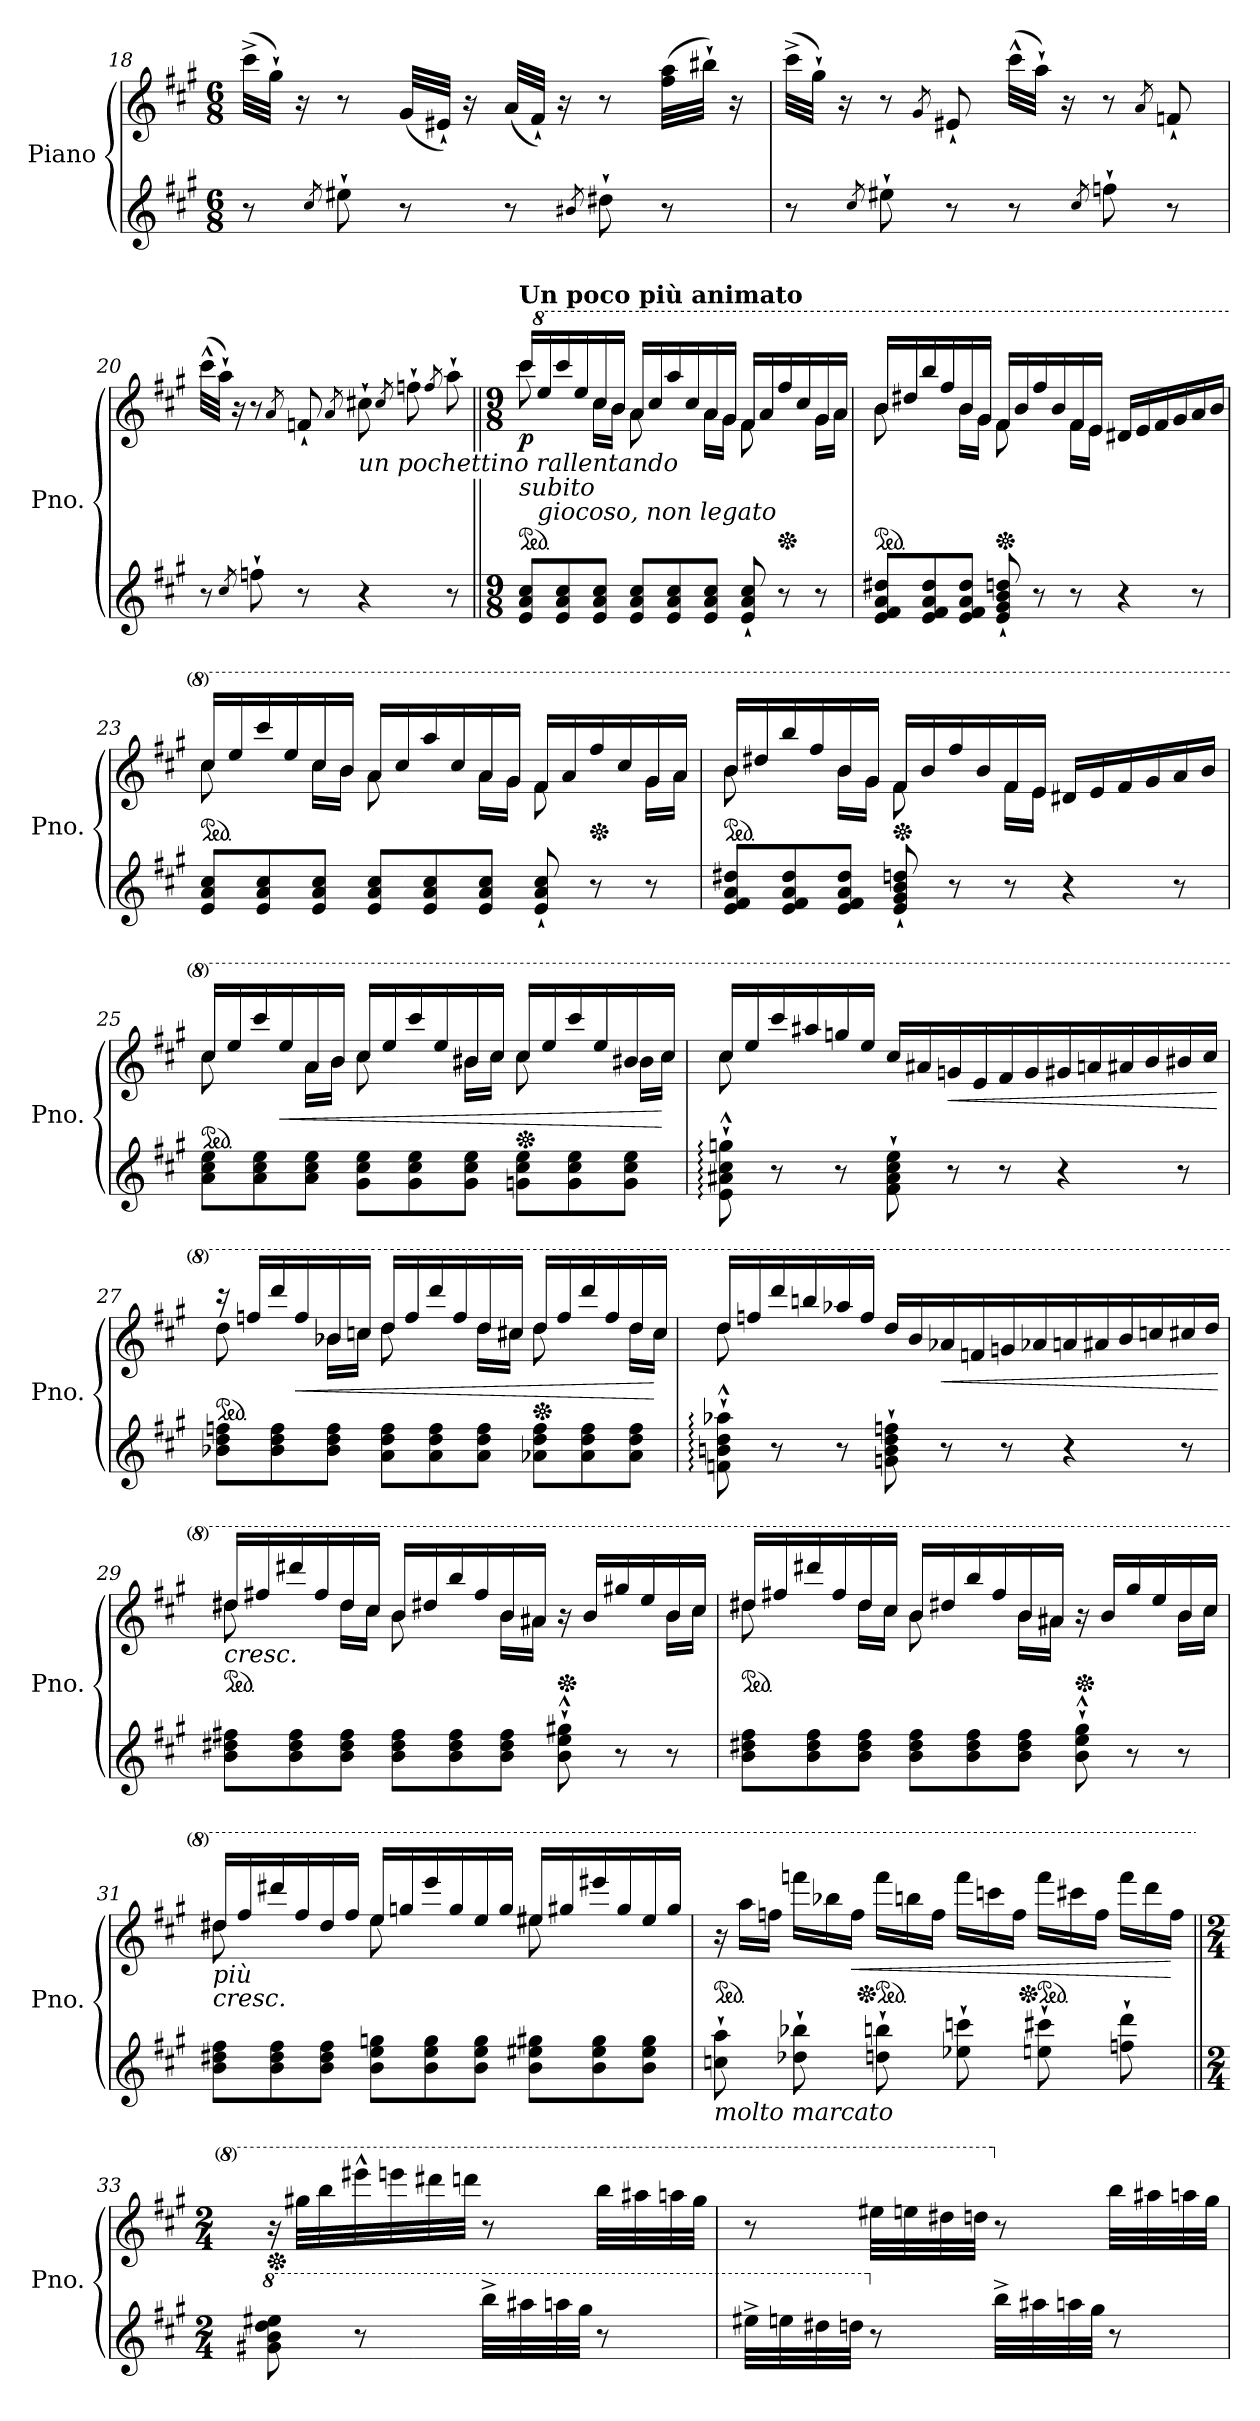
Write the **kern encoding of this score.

**kern	**kern	**dynam
*part1	*part1	*part1
*staff2	*staff1	*staff1/2
*I"Piano	*	*
*I'Pno.	*	*
!!LO:LB:g=z
*clefG2	*clefG2	*
*k[f#c#g#]	*k[f#c#g#]	*
*M6/8	*M6/8	*
=18	=18	=18
8r	(>32ccc#^\LLL	.
.	32gg#`\JJJ)	.
.	16r	.
8qcc#</	.	.
8ee#X<`\	8r	.
8r	(<32g#/LLL	.
.	32e#X`/JJJ)	.
.	16r	.
8r	(<32a/LLL	.
.	32f#`/JJJ)	.
.	16r	.
8qb#X</	.	.
8dd#X<`\	8r	.
8r	(>32ff#\ 32aa\LLL	.
.	32bb#X`\JJJ)	.
.	16r	.
=19	=19	=19
8r	(>32ccc#^\LLL	.
.	32gg#`\JJJ)	.
.	16r	.
8qcc#</	.	.
8ee#X<`\	8r	.
.	8qg#/	.
8r	8e#X`/	.
!	!	!LO:DY:b
8r	(>32ccc#^^\LLL	other-dynamics
.	32aa`\JJJ)	.
.	16r	.
8qcc#</	.	.
8ffn<`\	8r	.
.	8qa/	.
8r	8fn`/	.
=20	=20	=20
8r	(>32ccc#^^\LLL	.
.	32aa`\JJJ)	.
.	16r	.
8qcc#</	.	.
8ffn<`\	8r	.
.	8qa/	.
8r	8fn`/	.
.	8qa/	.
!	!LO:TX:b:i:t=un pochettino rallentando	!
4r	8cc#X`\	.
.	8qcc#/	.
.	8ffn`\	.
.	8qff/	.
8r	8aa`\	.
!!LO:PB:g=z
=21||	=21||	=21||
*M9/8	*M9/8	*
*	*ped	*
*	*^	*
!	!LO:TX:a:B:t=Un poco più animato	!	!
!	!LO:TX:b:i:t=subito	!	!
!	!	!	!LO:DY:b
8e/<<< 8a/<<< 8cc#/<<<L	16ccc#/LL	8ccc#\	p
*	*8va	*	*
!	!LO:TX:b:i:t=giocoso, non legato	!	!
.	16eee/	.	.
8e/ 8a/ 8cc#/	16cccc#/	8ryy	.
.	16eee/	.	.
8e/ 8a/ 8cc#/J	16ccc#/	16ccc#\LL	.
.	16bb/JJ	16bb\JJ	.
8e/ 8a/ 8cc#/L	16aa/LL	8aa\	.
.	16ccc#/	.	.
8e/ 8a/ 8cc#/	16aaa/	8ryy	.
.	16ccc#/	.	.
8e/ 8a/ 8cc#/J	16aa/	16aa\LL	.
.	16gg#/JJ	16gg#\JJ	.
8e/` 8a/` 8cc#/`	16ff#/LL	8ff#\	.
.	16aa/	.	.
*	*Xped	*	*
8r	16fff#/	8ryy	.
.	16ccc#/	.	.
8r	16gg#/	16gg#\LL	.
.	16aa/JJ	16aa\JJ	.
=22	=22	=22	=22
*	*ped	*	*
8e/<<<< 8f#/<<<< 8a/<<<< 8dd#X/<<<<L	16bb/LL	8bb\	.
.	16ddd#X/	.	.
8e/ 8f#/ 8a/ 8dd#/	16bbb/	8ryy	.
.	16fff#/	.	.
8e/ 8f#/ 8a/ 8dd#/J	16bb/	16bb\LL	.
.	16gg#/JJ	16gg#\JJ	.
*	*Xped	*	*
8e/<`<<< 8g#/<`<<< 8b/<`<<< 8ddn/<`<<<	16ff#/LL	8ff#\	.
.	16bb/	.	.
8r	16fff#/	8ryy	.
.	16bb/	.	.
8r	16ff#/	16ff#\LL	.
.	16ee/JJ	16ee\JJ	.
4r	16dd#X/LL	4.ryy	.
.	16ee/	.	.
.	16ff#/	.	.
.	16gg#/	.	.
8r	16aa/	.	.
.	16bb/JJ	.	.
!!LO:LB:g=z	!!
=23	=23	=23	=23
*	*ped	*	*
8e/<<< 8a/<<< 8cc#/<<<L	16ccc#/LL	8ccc#\	.
.	16eee/	.	.
8e/ 8a/ 8cc#/	16cccc#/	8ryy	.
.	16eee/	.	.
8e/ 8a/ 8cc#/J	16ccc#/	16ccc#\LL	.
.	16bb/JJ	16bb\JJ	.
8e/ 8a/ 8cc#/L	16aa/LL	8aa\	.
.	16ccc#/	.	.
8e/ 8a/ 8cc#/	16aaa/	8ryy	.
.	16ccc#/	.	.
8e/ 8a/ 8cc#/J	16aa/	16aa\LL	.
.	16gg#/JJ	16gg#\JJ	.
8e/` 8a/` 8cc#/`	16ff#/LL	8ff#\	.
.	16aa/	.	.
*	*Xped	*	*
8r	16fff#/	8ryy	.
.	16ccc#/	.	.
8r	16gg#/	16gg#\LL	.
.	16aa/JJ	16aa\JJ	.
=24	=24	=24	=24
*	*ped	*	*
8e/<<<< 8f#/<<<< 8a/<<<< 8dd#X/<<<<L	16bb/LL	8bb\	.
.	16ddd#X/	.	.
8e/ 8f#/ 8a/ 8dd#/	16bbb/	8ryy	.
.	16fff#/	.	.
8e/ 8f#/ 8a/ 8dd#/J	16bb/	16bb\LL	.
.	16gg#/JJ	16gg#\JJ	.
*	*Xped	*	*
8e/<`<<< 8g#/<`<<< 8b/<`<<< 8ddn/<`<<<	16ff#/LL	8ff#\	.
.	16bb/	.	.
8r	16fff#/	8ryy	.
.	16bb/	.	.
8r	16ff#/	16ff#\LL	.
.	16ee/JJ	16ee\JJ	.
4r	16dd#X/LL	4.ryy	.
.	16ee/	.	.
.	16ff#/	.	.
.	16gg#/	.	.
8r	16aa/	.	.
.	16bb/JJ	.	.
!!LO:LB:g=z	!!
=25	=25	=25	=25
*	*ped	*	*
8a\<<< 8cc#\<<< 8ee\<<<L	16ccc#/LL	8ccc#\	.
.	16eee/	.	.
8a\ 8cc#\ 8ee\	16cccc#/	8ryy	.
!	!	!	!LO:HP:b
.	16eee/	.	<
8a\ 8cc#\ 8ee\J	16aa/	16aa\LL	.
.	16bb/JJ	16bb\JJ	.
8g#\<<< 8cc#\<<< 8ee\<<<L	16ccc#/LL	8ccc#\	.
.	16eee/	.	.
8g#\ 8cc#\ 8ee\	16cccc#/	8ryy	.
.	16eee/	.	.
8g#\ 8cc#\ 8ee\J	16bb#X/	16bb#\LL	.
.	16ccc#/JJ	16ccc#\JJ	.
*	*Xped	*	*
8gn\<<< 8cc#\<<< 8ee\<<<L	16ccc#/LL	8ccc#\	.
.	16eee/	.	.
8g\ 8cc#\ 8ee\	16cccc#/	8ryy	.
.	16eee/	.	.
8g\ 8cc#\ 8ee\J	16bb#X/	16bb#\LL	.
.	16ccc#/JJ	16ccc#\JJ	[
=26	=26	=26	=26
8e\:<`^^<<< 8a#X\:<`^^<<< 8cc#\:<`^^<<< 8ggn\:<`^^<<<	16ccc#/LL	8ccc#\	.
.	16eee/	.	.
8r	16cccc#/	1ryy	.
.	16aaa#X/	.	.
8r	16gggn/	.	.
.	16eee/JJ	.	.
8f#\<`<<< 8a#\<`<<< 8cc#\<`<<< 8ee\<`<<<	16ccc#/LL	.	.
.	16aa#X/	.	.
!	!	!	!LO:HP:b
8r	16ggn/	.	<
.	16ee/	.	.
8r	16ff#/	.	.
.	16gg/	.	.
4r	16gg#X/	.	.
.	16aan/	.	.
.	16aa#X/	.	.
.	16bb/	.	.
8r	16bb#X/	.	.
.	16ccc#/JJ	.	.
*	*v	*v	*
.	.	[
!!LO:LB:g=z
=27	=27	=27
*	*ped	*
*	*^	*
8b-X\<<< 8dd\<<< 8ffn\<<<L	16r	8ddd<\	.
.	16fffn/LL	.	.
8b-\ 8dd\ 8ff\	16dddd/	8ryy	.
!	!	!	!LO:HP:b
.	16fff/	.	<
8b-\ 8dd\ 8ff\J	16bb-X/	16bb-\LL	.
.	16cccn/JJ	16ccc\JJ	.
8a\<<< 8dd\<<< 8ff\<<<L	16ddd/LL	8ddd\	.
.	16fff/	.	.
8a\ 8dd\ 8ff\	16dddd/	8ryy	.
.	16fff/	.	.
8a\ 8dd\ 8ff\J	16ddd/	16ddd\LL	.
.	16ccc#X/JJ	16ccc#\JJ	.
*	*Xped	*	*
8a-X\<<< 8dd\<<< 8ff\<<<L	16ddd/LL	8ddd\	.
.	16fff/	.	.
8a-\ 8dd\ 8ff\	16dddd/	8ryy	.
.	16fff/	.	.
8a-\ 8dd\ 8ff\J	16ddd/	16ddd\LL	.
.	16ccc#/JJ	16ccc#\JJ	[
=28	=28	=28	=28
8fn\:<`^^<<< 8bn\:<`^^<<< 8dd\:<`^^<<< 8aa-X\:<`^^<<<	16ddd/LL	8ddd\	.
.	16fffn/	.	.
8r	16dddd/	1ryy	.
.	16bbbn/	.	.
8r	16aaa-X/	.	.
.	16fff/JJ	.	.
8gn\<`<<< 8b\<`<<< 8dd\<`<<< 8ffn\<`<<<	16ddd/LL	.	.
.	16bb/	.	.
!	!	!	!LO:HP:b
8r	16aa-X/	.	<
.	16ffn/	.	.
8r	16ggn/	.	.
.	16aa-X/	.	.
4r	16aan/	.	.
.	16aa#X/	.	.
.	16bb/	.	.
.	16cccn/	.	.
8r	16ccc#X/	.	.
.	16ddd/JJ	.	.
*	*v	*v	*
.	.	[
!!LO:LB:g=z
=29	=29	=29
*	*ped	*
*	*^	*
!	!LO:TX:b:i:t=cresc.	!	!
8b\<<< 8dd#X\<<< 8ff#X\<<<L	16ddd#X/LL	8ddd#\	.
.	16fff#X/	.	.
8b\ 8dd#\ 8ff#\	16dddd#X/	8ryy	.
.	16fff#/	.	.
8b\ 8dd#\ 8ff#\J	16ddd#/	16ddd#\LL	.
.	16ccc#/JJ	16ccc#\JJ	.
8b\ 8dd#\ 8ff#\L	16bb/LL	8bb\	.
.	16ddd#X/	.	.
8b\ 8dd#\ 8ff#\	16bbb/	8ryy	.
.	16fff#/	.	.
8b\ 8dd#\ 8ff#\J	16bb/	16bb\LL	.
.	16aa#X/JJ	16aa#\JJ	.
*	*Xped	*	*
8b\<`^^<< 8ee\<`^^<< 8gg#X\<`^^<<	16r	4ryy	.
.	16bb/LL	.	.
8r	16ggg#X/	.	.
.	16eee/	.	.
8r	16bb/	16bb\LL	.
.	16ccc#/JJ	16ccc#\JJ	.
=30	=30	=30	=30
*	*ped	*	*
8b\<<< 8dd#X\<<< 8ff#\<<<L	16ddd#X/LL	8ddd#\	.
.	16fff#X/	.	.
8b\ 8dd#\ 8ff#\	16dddd#X/	8ryy	.
.	16fff#/	.	.
8b\ 8dd#\ 8ff#\J	16ddd#/	16ddd#\LL	.
.	16ccc#/JJ	16ccc#\JJ	.
8b\ 8dd#\ 8ff#\L	16bb/LL	8bb\	.
.	16ddd#X/	.	.
8b\ 8dd#\ 8ff#\	16bbb/	8ryy	.
.	16fff#/	.	.
8b\ 8dd#\ 8ff#\J	16bb/	16bb\LL	.
.	16aa#X/JJ	16aa#\JJ	.
*	*Xped	*	*
8b\<`^^<< 8ee\<`^^<< 8gg#\<`^^<<	16r	4ryy	.
.	16bb/LL	.	.
8r	16ggg#/	.	.
.	16eee/	.	.
8r	16bb/	16bb\LL	.
.	16ccc#/JJ	16ccc#\JJ	.
!!LO:PB:g=z	!!
=31	=31	=31	=31
!	!LO:TX:b:i:t=più	!	!
!	!LO:TX:b:i:t=cresc.	!	!
8b\<<< 8dd#X\<<< 8ff#\<<<L	16ddd#X/LL	8ddd#\	.
.	16fff#/	.	.
8b\ 8dd#\ 8ff#\	16dddd#X/	4ryy	.
.	16fff#/	.	.
8b\ 8dd#\ 8ff#\J	16ddd#/	.	.
.	16fff#/JJ	.	.
8b\<<< 8ee\<<< 8ggn\<<<L	16eee/LL	8eee\	.
.	16gggn/	.	.
8b\ 8ee\ 8gg\	16eeee/	4ryy	.
.	16ggg/	.	.
8b\ 8ee\ 8gg\J	16eee/	.	.
.	16ggg/JJ	.	.
8b\<<< 8ee#X\<<< 8gg#X\<<<L	16eee#X/LL	8eee#\	.
.	16ggg#X/	.	.
8b\ 8ee#\ 8gg#\	16eeee#X/	4ryy	.
.	16ggg#/	.	.
8b\ 8ee#\ 8gg#\J	16eee#/	.	.
.	16ggg#/JJ	.	.
*	*v	*v	*
=32	=32	=32
*Xtuplet	*	*
*	*ped	*
!LO:TX:b:i:t=molto marcato	!	!
16%3ccn\<`< 16%3aa\<`<	16r	.
.	16aaa\LL	.
.	16fffn\JJ	.
16%3dd-X\<`< 16%3bb-X\<`<	16ffffn\LL	.
.	16bbb-X\	.
!	!	!LO:HP:b
.	16fff\JJ	<
*	*Xped	*
*	*ped	*
16%3ddn\<`< 16%3bbn\<`<	16ffff\LL	.
.	16bbbn\	.
.	16fff\JJ	.
16%3ee-X\<`< 16%3cccn\<`<	16ffff\LL	.
.	16ccccn\	.
.	16fff\JJ	.
*	*Xped	*
*	*ped	*
16%3een\<`< 16%3ccc#X\<`<	16ffff\LL	.
.	16cccc#X\	.
.	16fff\JJ	.
16%3ffn\<`< 16%3ddd\<`<	16ffff\LL	.
.	16dddd\	.
.	16fff\JJ	[
!!LO:LB:g=z
=33||	=33||	=33||
*M2/4	*M2/4	*
*8va	*	*
*	*Xped	*
!	!	!LO:DY:b
8gg#X\<<<< 8bb\<<<< 8ddd\<<<< 8eee#X\<<<<	16r	other-dynamics
.	32ggg#X\LLL	.
.	32bbb\	.
8r	32eeee#X^^\	.
.	32eeeen\	.
.	32dddd#X\	.
.	32ddddn\JJJ	.
32bbb<^\LLL	8r	.
32aaa#X<\	.	.
32aaan<\	.	.
32ggg#<\JJJ	.	.
8r	32bbb\LLL	.
.	32aaa#X\	.
.	32aaan\	.
.	32ggg#\JJJ	.
=34	=34	=34
32eee#X<^\LLL	8r	.
32eeen<\	.	.
32ddd#X<\	.	.
32dddn<\JJJ	.	.
*X8va	*	*
8r	32eee#X\LLL	.
.	32eeen\	.
.	32ddd#X\	.
.	32dddn\JJJ	.
*	*X8va	*
32bb<^\LLL	8r	.
32aa#X<\	.	.
32aan<\	.	.
32gg#<\JJJ	.	.
8r	32bb\LLL	.
.	32aa#X\	.
.	32aan\	.
.	32gg#\JJJ	.
=	=	=
*-	*-	*-
